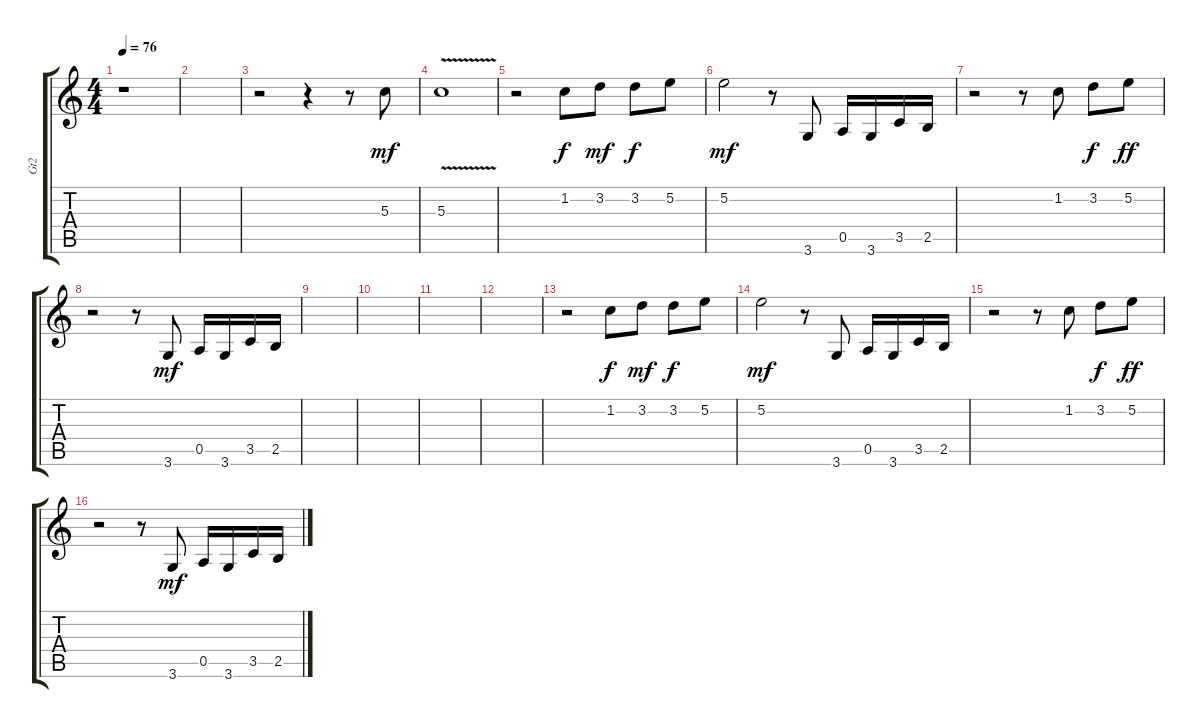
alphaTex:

\track ("Gt2" "Gt2") {instrument electricguitarclean}
\staff {score tabs}
\tuning (E4 B3 G3 D3 A2 E2) {hide}
\ts (4 4)
\tempo 76
\clef g2
\ks c
r.1{dy mf instrument electricguitarclean} |
|
r.2 r.4 r.8 5.3.8 |
5.3{v}.1 |
r.2 1.2.8{dy f} 3.2.8{dy mf} 3.2.8{dy f} 5.2.8 |
5.2.2{dy mf} r.8 3.6.8 0.5.16 3.6.16 3.5.16 2.5.16 |
r.2 r.8 1.2.8 3.2.8{dy f} 5.2.8{dy ff} |
r.2 r.8 3.6.8{dy mf} 0.5.16 3.6.16 3.5.16 2.5.16 |
|
|
|
|
r.2 1.2.8{dy f} 3.2.8{dy mf} 3.2.8{dy f} 5.2.8 |
5.2.2{dy mf} r.8 3.6.8 0.5.16 3.6.16 3.5.16 2.5.16 |
r.2 r.8 1.2.8 3.2.8{dy f} 5.2.8{dy ff} |
r.2 r.8 3.6.8{dy mf} 0.5.16 3.6.16 3.5.16 2.5.16
